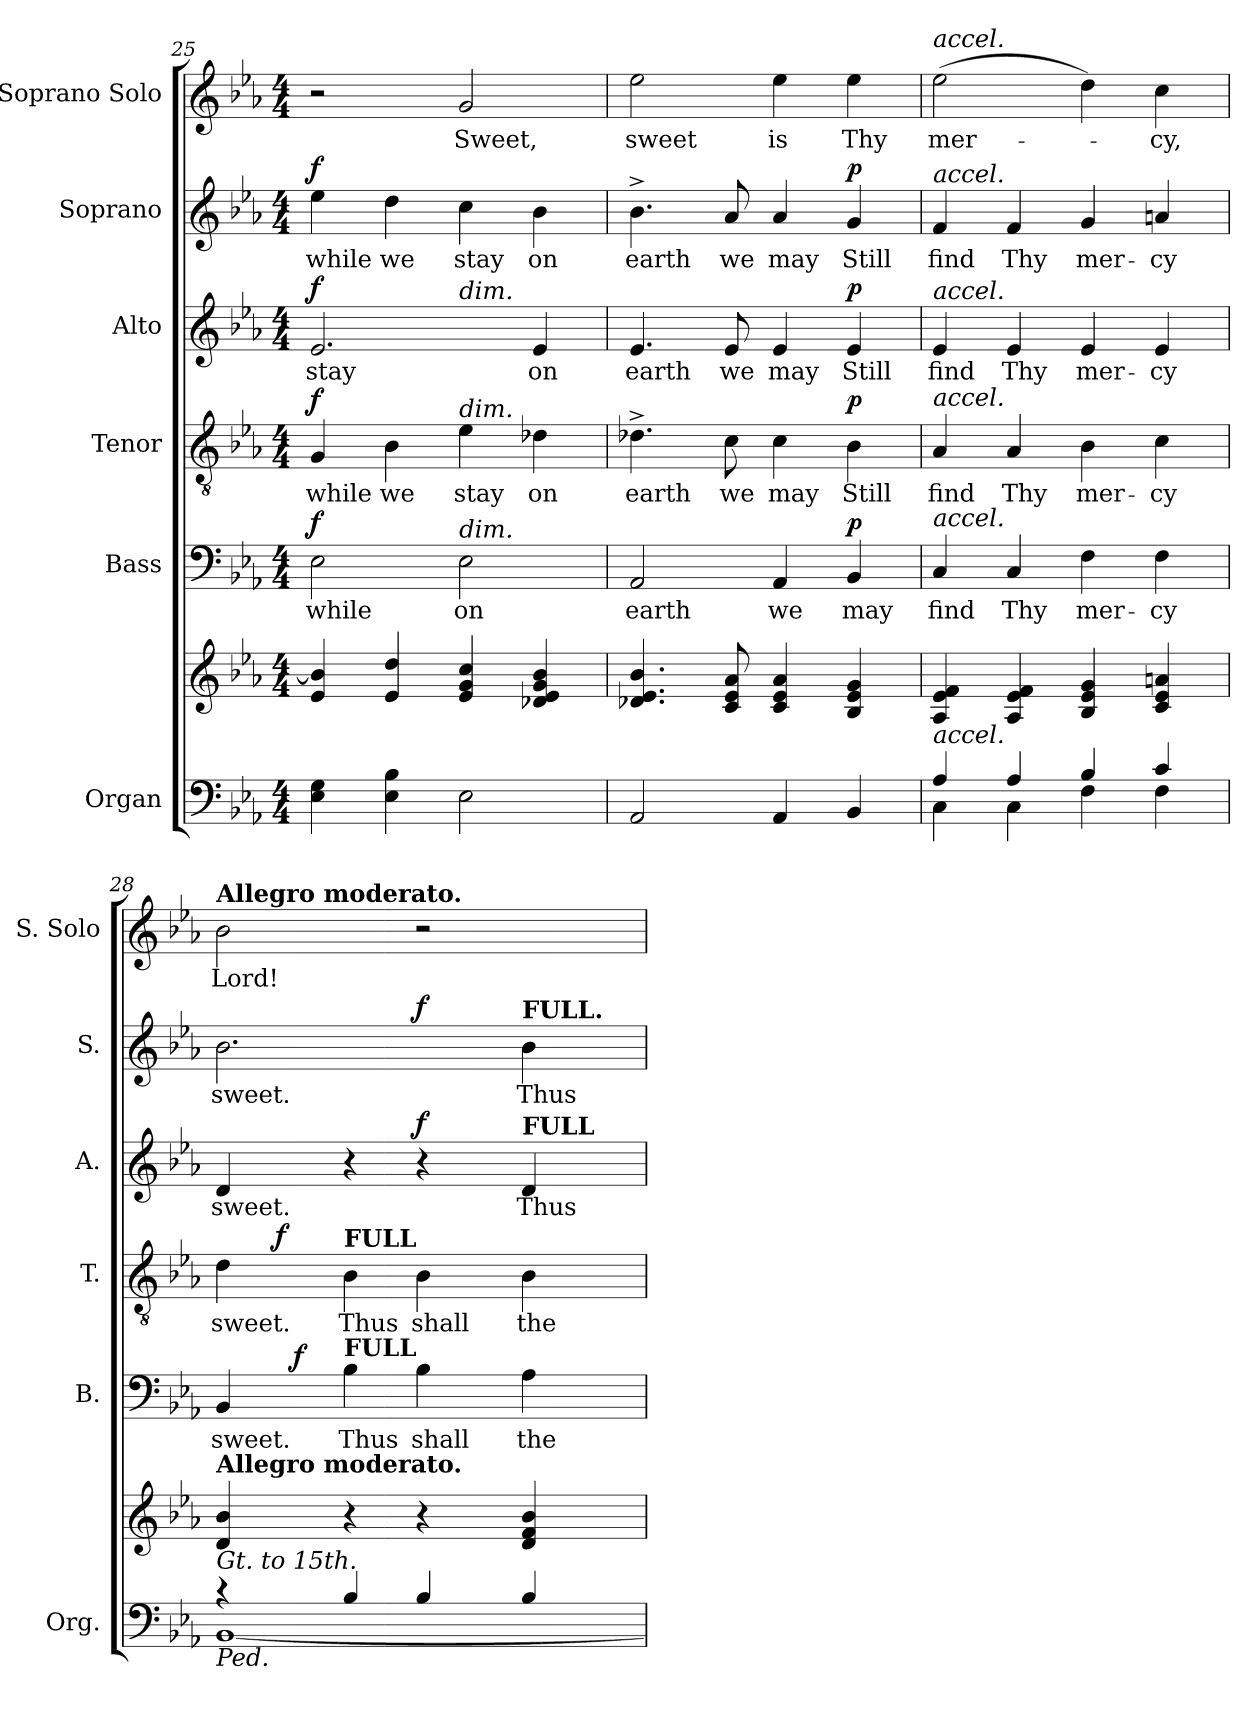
**kern	**kern	**kern	**text	**dynam	**kern	**text	**dynam	**kern	**text	**dynam	**kern	**text	**dynam	**kern	**text
*part6	*part6	*part5	*part5	*part5	*part4	*part4	*part4	*part3	*part3	*part3	*part2	*part2	*part2	*part1	*part1
*staff7	*staff6	*staff5	*staff5	*staff5	*staff4	*staff4	*staff4	*staff3	*staff3	*staff3	*staff2	*staff2	*staff2	*staff1	*staff1
*I"Organ	*	*I"Bass	*	*	*I"Tenor	*	*	*I"Alto	*	*	*I"Soprano	*	*	*I"Soprano Solo	*
*I'Org.	*	*I'B.	*	*	*I'T.	*	*	*I'A.	*	*	*I'S.	*	*	*I'S. Solo	*
*clefF4	*clefG2	*clefF4	*	*	*clefGv2	*	*	*clefG2	*	*	*clefG2	*	*	*clefG2	*
*	*	*	*	*	*ITrd7c12	*	*	*	*	*	*	*	*	*	*
*k[b-e-a-]	*k[b-e-a-]	*k[b-e-a-]	*	*	*k[b-e-a-]	*	*	*k[b-e-a-]	*	*	*k[b-e-a-]	*	*	*k[b-e-a-]	*
*E-:	*E-:	*E-:	*	*	*E-:	*	*	*E-:	*	*	*E-:	*	*	*E-:	*
*M4/4	*M4/4	*M4/4	*	*	*M4/4	*	*	*M4/4	*	*	*M4/4	*	*	*M4/4	*
=25	=25	=25	=25	=25	=25	=25	=25	=25	=25	=25	=25	=25	=25	=25	=25
!	!	!	!LO:LY:b:color=#000000	!	!	!	!	!	!	!	!	!	!	!	!
!	!	!	!	!	!	!LO:LY:b:color=#000000	!	!	!	!	!	!	!	!	!
!	!	!	!	!	!	!	!	!	!LO:LY:b:color=#000000	!	!	!	!	!	!
!	!	!	!	!	!	!	!	!	!	!	!	!LO:LY:b:color=#000000	!	!	!
*	*	*	*	*	*	*	*	*^	*	*	*	*	*	*	*
4E-i\ 4Gi	4e-i/ 4b-i]	2E-i\	while	f	4GGi/	while	f	2.e-i/	2ryy	stay	f	4ee-i\	while	f	2r	.
!	!	!	!	!	!	!LO:LY:b:color=#000000	!	!	!	!	!	!	!	!	!	!
!	!	!	!	!	!	!	!	!	!	!	!	!	!LO:LY:b:color=#000000	!	!	!
4E-i\ 4B-i	4e-i/ 4ddi	.	.	.	4BB-i\	we	.	.	.	.	.	4ddi\	we	.	.	.
!	!	!	!LO:LY:b:color=#000000	!	!	!	!	!	!	!	!	!	!	!	!	!
!	!	!	!	!	!	!LO:LY:b:color=#000000	!	!	!	!	!	!	!	!	!	!
!	!	!	!	!	!	!	!	!	!	!	!	!	!LO:LY:b:color=#000000	!	!	!
!	!	!	!	!	!	!	!	!	!LO:TX:a:i:t=dim.	!	!	!	!	!	!	!
!	!	!	!	!	!LO:TX:a:i:t=dim.	!	!	!	!	!	!	!	!	!	!	!
!	!	!LO:TX:a:i:t=dim.	!	!	!	!	!	!	!	!	!	!	!	!	!	!
!	!	!	!	!	!	!	!	!	!	!	!	!	!	!	!	!LO:LY:b:color=#000000
2E-i\	4e-i/ 4gi 4cci	2E-i\	on	.	4E-i\	stay	.	.	2ryy	.	.	4cci\	stay	.	2gi/	Sweet,
!	!	!	!	!	!	!LO:LY:b:color=#000000	!	!	!	!	!	!	!	!	!	!
!	!	!	!	!	!	!	!	!	!	!LO:LY:b:color=#000000	!	!	!	!	!	!
!	!	!	!	!	!	!	!	!	!	!	!	!	!LO:LY:b:color=#000000	!	!	!
.	4d-Xi/ 4e-i 4gi 4b-i	.	.	.	4D-Xi\	on	.	4e-i/	.	on	.	4b-i\	on	.	.	.
*	*	*	*	*	*	*	*	*v	*v	*	*	*	*	*	*	*
=26	=26	=26	=26	=26	=26	=26	=26	=26	=26	=26	=26	=26	=26	=26	=26
*	*	*	*	*	*	*	*	*^	*	*	*	*	*	*	*
!	!	!	!LO:LY:b:color=#000000	!	!	!	!	!	!	!	!	!	!	!	!	!
*	*	*	*	*	*	*	*	*v	*v	*	*	*	*	*	*	*
*	*	*	*	*	*	*	*	*^	*	*	*	*	*	*	*
!	!	!	!	!	!	!LO:LY:b:color=#000000	!	!	!	!	!	!	!	!	!	!
*	*	*	*	*	*	*	*	*v	*v	*	*	*	*	*	*	*
*	*	*	*	*	*	*	*	*^	*	*	*	*	*	*	*
!	!	!	!	!	!	!	!	!	!	!LO:LY:b:color=#000000	!	!	!	!	!	!
*	*	*	*	*	*	*	*	*v	*v	*	*	*	*	*	*	*
*	*	*	*	*	*	*	*	*^	*	*	*	*	*	*	*
!	!	!	!	!	!	!	!	!	!	!	!	!	!LO:LY:b:color=#000000	!	!	!
*	*	*	*	*	*	*	*	*v	*v	*	*	*	*	*	*	*
*	*	*	*	*	*	*	*	*^	*	*	*	*	*	*	*
!	!	!	!	!	!	!	!	!	!	!	!	!	!	!	!	!LO:LY:b:color=#000000
*	*	*	*	*	*	*	*	*v	*v	*	*	*	*	*	*	*
2AA-i/	4.d-Xi/ 4.e-i 4.b-i	2AA-i/	earth	.	4.D-X^i\	earth	.	4.e-i/	earth	.	4.b-^i\	earth	.	2ee-i\	sweet
!	!	!	!	!	!	!LO:LY:b:color=#000000	!	!	!	!	!	!	!	!	!
!	!	!	!	!	!	!	!	!	!LO:LY:b:color=#000000	!	!	!	!	!	!
!	!	!	!	!	!	!	!	!	!	!	!	!LO:LY:b:color=#000000	!	!	!
.	8ci/ 8e-i 8a-i	.	.	.	8Ci\	we	.	8e-i/	we	.	8a-i/	we	.	.	.
!	!	!	!LO:LY:b:color=#000000	!	!	!	!	!	!	!	!	!	!	!	!
!	!	!	!	!	!	!LO:LY:b:color=#000000	!	!	!	!	!	!	!	!	!
!	!	!	!	!	!	!	!	!	!LO:LY:b:color=#000000	!	!	!	!	!	!
!	!	!	!	!	!	!	!	!	!	!	!	!LO:LY:b:color=#000000	!	!	!
!	!	!	!	!	!	!	!	!	!	!	!	!	!	!	!LO:LY:b:color=#000000
4AA-i/	4ci/ 4e-i 4a-i	4AA-i/	we	.	4Ci\	may	.	4e-i/	may	.	4a-i/	may	.	4ee-i\	is
!	!	!	!LO:LY:b:color=#000000	!	!	!	!	!	!	!	!	!	!	!	!
!	!	!	!	!	!	!LO:LY:b:color=#000000	!	!	!	!	!	!	!	!	!
!	!	!	!	!	!	!	!	!	!LO:LY:b:color=#000000	!	!	!	!	!	!
!	!	!	!	!	!	!	!	!	!	!	!	!LO:LY:b:color=#000000	!	!	!
!	!	!	!	!	!	!	!	!	!	!	!	!	!	!	!LO:LY:b:color=#000000
4BB-i/	4B-i/ 4e-i 4gi	4BB-i/	may	p	4BB-i\	Still	p	4e-i/	Still	p	4gi/	Still	p	4ee-i\	Thy
!!LO:LB:g=z
=27	=27	=27	=27	=27	=27	=27	=27	=27	=27	=27	=27	=27	=27	=27	=27
*^	*	*	*	*	*	*	*	*	*	*	*	*	*	*	*
!	!	!	!	!LO:LY:b:color=#000000	!	!	!	!	!	!	!	!	!	!	!	!
!	!	!	!	!	!	!	!LO:LY:b:color=#000000	!	!	!	!	!	!	!	!	!
!	!	!	!	!	!	!	!	!	!	!LO:LY:b:color=#000000	!	!	!	!	!	!
!	!	!	!	!	!	!	!	!	!	!	!	!	!LO:LY:b:color=#000000	!	!	!
!	!	!	!	!	!	!	!	!	!	!	!	!	!	!	!LO:TX:a:i:t=accel.	!
!	!	!	!	!	!	!	!	!	!	!	!	!LO:TX:a:i:t=accel.	!	!	!	!
!	!	!	!	!	!	!	!	!	!LO:TX:a:i:t=accel.	!	!	!	!	!	!	!
!	!	!	!	!	!	!LO:TX:a:i:t=accel.	!	!	!	!	!	!	!	!	!	!
!	!	!	!LO:TX:a:i:t=accel.	!	!	!	!	!	!	!	!	!	!	!	!	!
!	!	!LO:TX:b:i:t=accel.	!	!	!	!	!	!	!	!	!	!	!	!	!	!
!	!	!	!	!	!	!	!	!	!	!	!	!	!	!	!	!LO:LY:b:color=#000000
4A-i/	4Ci\	4A-i/ 4e-i 4fi	4Ci/	find	.	4AA-i/	find	.	4e-i/	find	.	4fi/	find	.	(2ee-i\	mer-
!	!	!	!	!LO:LY:b:color=#000000	!	!	!	!	!	!	!	!	!	!	!	!
!	!	!	!	!	!	!	!LO:LY:b:color=#000000	!	!	!	!	!	!	!	!	!
!	!	!	!	!	!	!	!	!	!	!LO:LY:b:color=#000000	!	!	!	!	!	!
!	!	!	!	!	!	!	!	!	!	!	!	!	!LO:LY:b:color=#000000	!	!	!
4A-i/	4Ci\	4A-i/ 4e-i 4fi	4Ci/	Thy	.	4AA-i/	Thy	.	4e-i/	Thy	.	4fi/	Thy	.	.	.
!	!	!	!	!LO:LY:b:color=#000000	!	!	!	!	!	!	!	!	!	!	!	!
!	!	!	!	!	!	!	!LO:LY:b:color=#000000	!	!	!	!	!	!	!	!	!
!	!	!	!	!	!	!	!	!	!	!LO:LY:b:color=#000000	!	!	!	!	!	!
!	!	!	!	!	!	!	!	!	!	!	!	!	!LO:LY:b:color=#000000	!	!	!
4B-i/	4Fi\	4B-i/ 4e-i 4gi	4Fi\	mer-	.	4BB-i\	mer-	.	4e-i/	mer-	.	4gi/	mer-	.	4ddi\)	.
!	!	!	!	!LO:LY:b:color=#000000	!	!	!	!	!	!	!	!	!	!	!	!
!	!	!	!	!	!	!	!LO:LY:b:color=#000000	!	!	!	!	!	!	!	!	!
!	!	!	!	!	!	!	!	!	!	!LO:LY:b:color=#000000	!	!	!	!	!	!
!	!	!	!	!	!	!	!	!	!	!	!	!	!LO:LY:b:color=#000000	!	!	!
!	!	!	!	!	!	!	!	!	!	!	!	!	!	!	!	!LO:LY:b:color=#000000
4ci/	4Fi\	4ci/ 4e-i 4ani	4Fi\	-cy	.	4Ci\	-cy	.	4e-i/	-cy	.	4ani/	-cy	.	4cci\	-cy,
=28	=28	=28	=28	=28	=28	=28	=28	=28	=28	=28	=28	=28	=28	=28	=28	=28
*	*	*^	*	*	*	*	*	*	*	*	*	*	*	*	*	*
!	!	!	!	!	!LO:LY:b:color=#000000	!	!	!	!	!	!	!	!	!	!	!	!
!	!	!	!	!	!	!	!	!LO:LY:b:color=#000000	!	!	!	!	!	!	!	!	!
!	!	!	!	!	!	!	!	!	!	!	!LO:LY:b:color=#000000	!	!	!	!	!	!
!	!	!	!	!	!	!	!	!	!	!	!	!	!	!LO:LY:b:color=#000000	!	!	!
*	*	*v	*v	*	*	*	*	*	*	*	*	*	*	*	*	*	*
*	*	*MM120	*	*	*	*	*	*	*	*	*	*	*	*	*MM120	*
*	*	*^	*	*	*	*	*	*	*	*	*	*	*	*	*	*
!	!	!	!	!	!	!	!	!	!	!	!	!	!	!	!	!LO:TX:a:B:t=Allegro moderato.	!
!	!	!LO:TX:b:i:t=Gt. to 15th.	!	!	!	!	!	!	!	!	!	!	!	!	!	!	!
!	!	!LO:TX:a:B:t=Allegro moderato.	!	!	!	!	!	!	!	!	!	!	!	!	!	!	!
!LO:TX:b:i:t=Ped.	!	!	!	!	!	!	!	!	!	!	!	!	!	!	!	!	!
!	!	!	!	!	!	!	!	!	!	!	!	!	!	!	!	!	!LO:LY:b:color=#000000
*	*	*	*	*^	*	*	*^	*	*	*	*	*	*^	*	*	*	*
4r	[1BB-i	4di/ 4b-i	2ryy	4BB-i/	16ryy	sweet.	.	4Di\	16ryy	sweet.	.	4di/	sweet.	.	2.b-i\	2ryy	sweet.	.	2b-i\	Lord!
.	.	.	.	.	32ryy	.	.	.	32ryy	.	.	.	.	.	.	.	.	.	.	.
.	.	.	.	.	64ryy	.	.	.	256..ryy	.	.	.	.	.	.	.	.	.	.	.
.	.	.	.	.	.	.	.	.	2ryy	.	f	.	.	.	.	.	.	.	.	.
.	.	.	.	.	256..ryy	.	.	.	.	.	.	.	.	.	.	.	.	.	.	.
.	.	.	.	.	2ryy	.	f	.	.	.	.	.	.	.	.	.	.	.	.	.
!	!	!	!	!	!	!LO:LY:b:color=#000000	!	!	!	!	!	!	!	!	!	!	!	!	!	!
!	!	!	!	!	!	!	!	!LO:TX:a:B:t=FULL	!	!	!	!	!	!	!	!	!	!	!	!
!	!	!	!	!LO:TX:a:B:t=FULL	!	!	!	!	!	!	!	!	!	!	!	!	!	!	!	!
!	!	!	!	!	!	!	!	!	!	!LO:LY:b:color=#000000	!	!	!	!	!	!	!	!	!	!
4B-i/	.	4r	.	4B-i\	.	Thus	.	4BB-i\	.	Thus	.	4r	.	.	.	.	.	.	.	.
!	!	!	!	!	!	!LO:LY:b:color=#000000	!	!	!	!	!	!	!	!	!	!	!	!	!	!
!	!	!	!	!	!	!	!	!	!	!LO:LY:b:color=#000000	!	!	!	!	!	!	!	!	!	!
4B-i/	.	4r	4ryy	4B-i\	.	shall	.	4BB-i\	.	shall	.	4r	.	f	.	2ryy	.	f	2r	.
.	.	.	.	.	.	.	.	.	4ryy	.	.	.	.	.	.	.	.	.	.	.
.	.	.	.	.	4ryy	.	.	.	.	.	.	.	.	.	.	.	.	.	.	.
!	!	!	!	!	!	!LO:LY:b:color=#000000	!	!	!	!	!	!	!	!	!	!	!	!	!	!
!	!	!	!	!	!	!	!	!	!	!LO:LY:b:color=#000000	!	!	!	!	!	!	!	!	!	!
!	!	!	!	!	!	!	!	!	!	!	!	!	!LO:LY:b:color=#000000	!	!	!	!	!	!	!
!	!	!	!	!	!	!	!	!	!	!	!	!	!	!	!LO:TX:a:B:t=FULL.	!	!	!	!	!
!	!	!	!	!	!	!	!	!	!	!	!	!LO:TX:a:B:t=FULL	!	!	!	!	!	!	!	!
!	!	!	!	!	!	!	!	!	!	!	!	!	!	!	!	!	!LO:LY:b:color=#000000	!	!	!
4B-i/	.	4di/ 4fi 4b-i	4ryy	4A-i\	.	the	.	4BB-i\	.	the	.	4di/	Thus	.	4b-i\	.	Thus	.	.	.
.	.	.	.	.	.	.	.	.	8ryy	.	.	.	.	.	.	.	.	.	.	.
.	.	.	.	.	8ryy	.	.	.	.	.	.	.	.	.	.	.	.	.	.	.
.	.	.	.	.	.	.	.	.	64ryy	.	.	.	.	.	.	.	.	.	.	.
.	.	.	.	.	128ryy	.	.	.	128ryy	.	.	.	.	.	.	.	.	.	.	.
.	.	.	.	.	1024ryy	.	.	.	1024ryy	.	.	.	.	.	.	.	.	.	.	.
*v	*v	*	*	*v	*v	*	*	*v	*v	*	*	*	*	*	*v	*v	*	*	*	*
*	*v	*v	*	*	*	*	*	*	*	*	*	*	*	*	*	*
=	=	=	=	=	=	=	=	=	=	=	=	=	=	=	=
*-	*-	*-	*-	*-	*-	*-	*-	*-	*-	*-	*-	*-	*-	*-	*-
